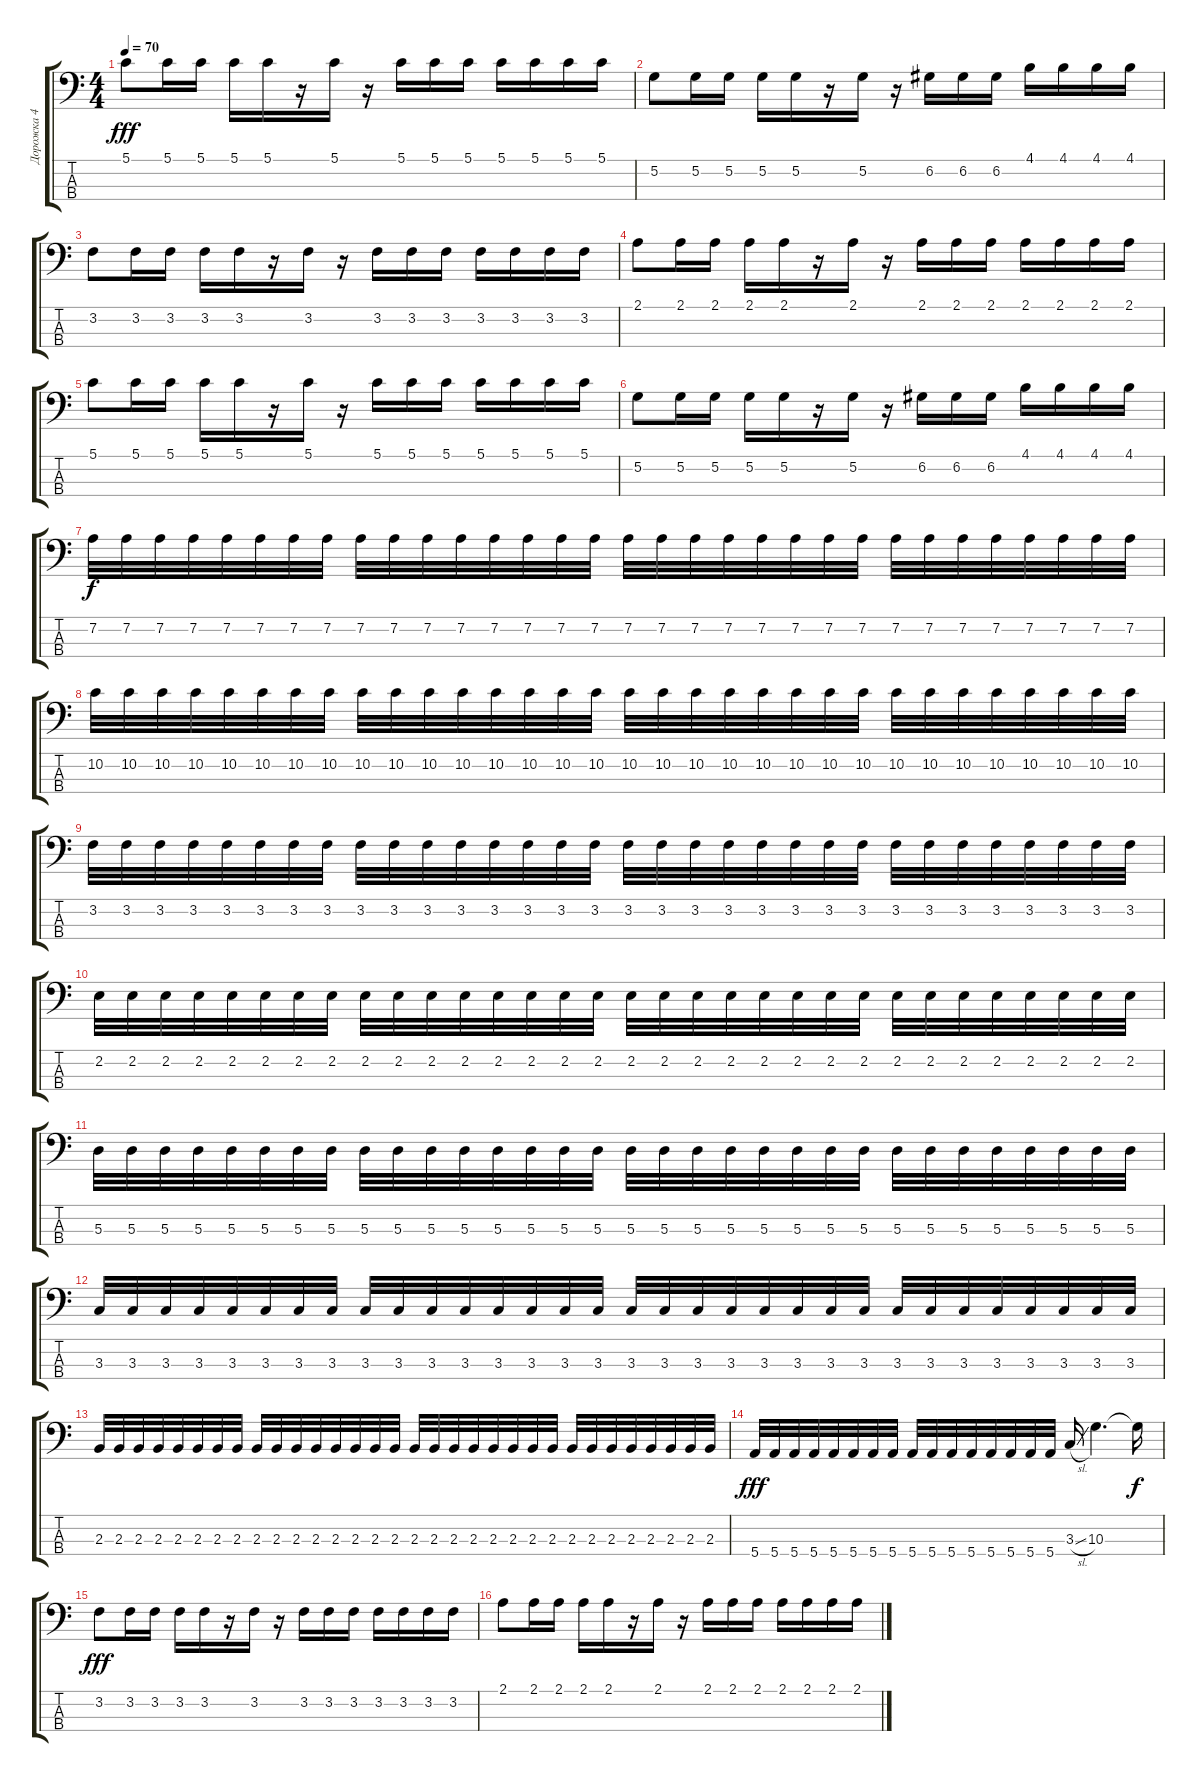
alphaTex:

\track ("Дорожка 4" "Дорожка 4") {instrument electricbassfinger}
\staff {score tabs}
\tuning (G2 D2 A1 E1) {hide}
\ts (4 4)
\tempo 70
\clef f4
\ks c
5.1.8{dy fff} 5.1.16 5.1.16 5.1.16 5.1.16 r.16 5.1.16 r.16 5.1.16 5.1.16 5.1.16 5.1.16 5.1.16 5.1.16 5.1.16 |
5.2.8 5.2.16 5.2.16 5.2.16 5.2.16 r.16 5.2.16 r.16 6.2.16 6.2.16 6.2.16 4.1.16 4.1.16 4.1.16 4.1.16 |
3.2.8 3.2.16 3.2.16 3.2.16 3.2.16 r.16 3.2.16 r.16 3.2.16 3.2.16 3.2.16 3.2.16 3.2.16 3.2.16 3.2.16 |
2.1.8 2.1.16 2.1.16 2.1.16 2.1.16 r.16 2.1.16 r.16 2.1.16 2.1.16 2.1.16 2.1.16 2.1.16 2.1.16 2.1.16 |
5.1.8 5.1.16 5.1.16 5.1.16 5.1.16 r.16 5.1.16 r.16 5.1.16 5.1.16 5.1.16 5.1.16 5.1.16 5.1.16 5.1.16 |
5.2.8 5.2.16 5.2.16 5.2.16 5.2.16 r.16 5.2.16 r.16 6.2.16 6.2.16 6.2.16 4.1.16 4.1.16 4.1.16 4.1.16 |
7.2.32{dy f} 7.2.32 7.2.32 7.2.32 7.2.32 7.2.32 7.2.32 7.2.32 7.2.32 7.2.32 7.2.32 7.2.32 7.2.32 7.2.32 7.2.32 7.2.32 7.2.32 7.2.32 7.2.32 7.2.32 7.2.32 7.2.32 7.2.32 7.2.32 7.2.32 7.2.32 7.2.32 7.2.32 7.2.32 7.2.32 7.2.32 7.2.32 |
10.2.32 10.2.32 10.2.32 10.2.32 10.2.32 10.2.32 10.2.32 10.2.32 10.2.32 10.2.32 10.2.32 10.2.32 10.2.32 10.2.32 10.2.32 10.2.32 10.2.32 10.2.32 10.2.32 10.2.32 10.2.32 10.2.32 10.2.32 10.2.32 10.2.32 10.2.32 10.2.32 10.2.32 10.2.32 10.2.32 10.2.32 10.2.32 |
3.2.32 3.2.32 3.2.32 3.2.32 3.2.32 3.2.32 3.2.32 3.2.32 3.2.32 3.2.32 3.2.32 3.2.32 3.2.32 3.2.32 3.2.32 3.2.32 3.2.32 3.2.32 3.2.32 3.2.32 3.2.32 3.2.32 3.2.32 3.2.32 3.2.32 3.2.32 3.2.32 3.2.32 3.2.32 3.2.32 3.2.32 3.2.32 |
2.2.32 2.2.32 2.2.32 2.2.32 2.2.32 2.2.32 2.2.32 2.2.32 2.2.32 2.2.32 2.2.32 2.2.32 2.2.32 2.2.32 2.2.32 2.2.32 2.2.32 2.2.32 2.2.32 2.2.32 2.2.32 2.2.32 2.2.32 2.2.32 2.2.32 2.2.32 2.2.32 2.2.32 2.2.32 2.2.32 2.2.32 2.2.32 |
5.3.32 5.3.32 5.3.32 5.3.32 5.3.32 5.3.32 5.3.32 5.3.32 5.3.32 5.3.32 5.3.32 5.3.32 5.3.32 5.3.32 5.3.32 5.3.32 5.3.32 5.3.32 5.3.32 5.3.32 5.3.32 5.3.32 5.3.32 5.3.32 5.3.32 5.3.32 5.3.32 5.3.32 5.3.32 5.3.32 5.3.32 5.3.32 |
3.3.32 3.3.32 3.3.32 3.3.32 3.3.32 3.3.32 3.3.32 3.3.32 3.3.32 3.3.32 3.3.32 3.3.32 3.3.32 3.3.32 3.3.32 3.3.32 3.3.32 3.3.32 3.3.32 3.3.32 3.3.32 3.3.32 3.3.32 3.3.32 3.3.32 3.3.32 3.3.32 3.3.32 3.3.32 3.3.32 3.3.32 3.3.32 |
2.3.32 2.3.32 2.3.32 2.3.32 2.3.32 2.3.32 2.3.32 2.3.32 2.3.32 2.3.32 2.3.32 2.3.32 2.3.32 2.3.32 2.3.32 2.3.32 2.3.32 2.3.32 2.3.32 2.3.32 2.3.32 2.3.32 2.3.32 2.3.32 2.3.32 2.3.32 2.3.32 2.3.32 2.3.32 2.3.32 2.3.32 2.3.32 |
5.4.32{dy fff} 5.4.32 5.4.32 5.4.32 5.4.32 5.4.32 5.4.32 5.4.32 5.4.32 5.4.32 5.4.32 5.4.32 5.4.32 5.4.32 5.4.32 5.4.32 3.3{sl}.16 10.3.4{d} 10.3{t}.16{dy f} |
3.2.8{dy fff} 3.2.16 3.2.16 3.2.16 3.2.16 r.16 3.2.16 r.16 3.2.16 3.2.16 3.2.16 3.2.16 3.2.16 3.2.16 3.2.16 |
2.1.8 2.1.16 2.1.16 2.1.16 2.1.16 r.16 2.1.16 r.16 2.1.16 2.1.16 2.1.16 2.1.16 2.1.16 2.1.16 2.1.16
